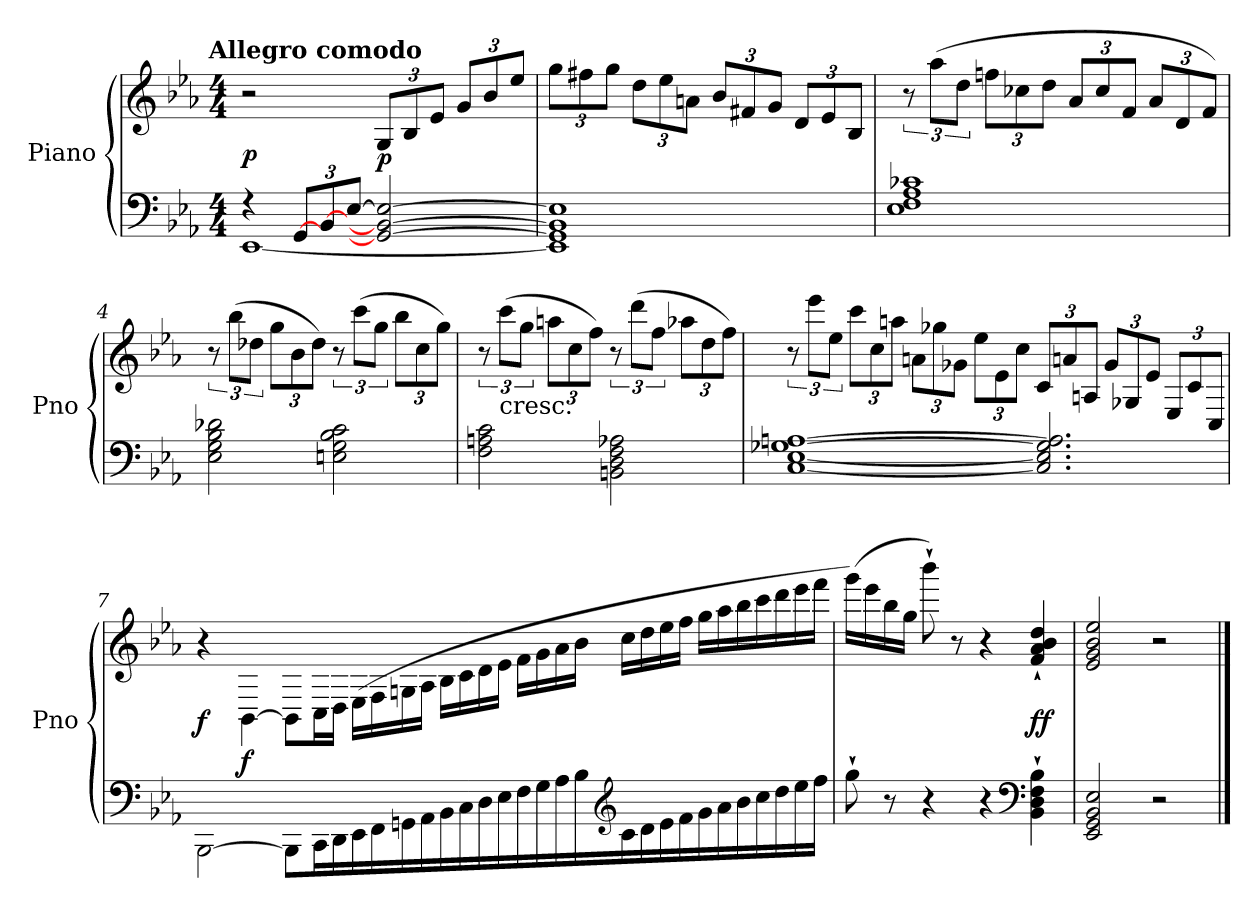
**kern	**kern	**dynam
*part1	*part1	*part1
*staff2	*staff1	*staff1/2
*I"Piano	*	*
*I'Pno	*	*
*clefF4	*clefG2	*
*k[b-e-a-]	*k[b-e-a-]	*
*E-:	*E-:	*
!!LO:TX:omd:t=Allegro comodo
*M4/4	*M4/4	*
*MM132	*MM132	*
=1	=1	=1
*^	*	*
4r	[1EE-	2r	p
[12GG/L	.	.	.
[12BB-/	.	.	.
[12E-/J	.	.	.
2GG_/ 2BB-_/ 2E-_/	.	12G/L	p
.	.	12B-/	.
.	.	12e-/J	.
.	.	12g/L	.
.	.	12b-/	.
.	.	12ee-/J	.
*v	*v	*	*
=2	=2	=2
1EE-] 1GG] 1BB-] 1E-]	12gg\L	.
.	12ff#X\	.
.	12gg\J	.
.	12dd\L	.
.	12ee-\	.
.	12an\J	.
.	12b-/L	.
.	12f#X/	.
.	12g/J	.
.	12d/L	.
.	12e-/	.
.	12B-/J	.
=3	=3	=3
1E- 1F 1A- 1c-X	12r	.
.	(12aa-\L	.
.	12dd\J	.
.	12ffn\L	.
.	12cc-X\	.
.	12dd\J	.
.	12a-/L	.
.	12cc-/	.
.	12f/J	.
.	12a-/L	.
.	12d/	.
.	12f/J)	.
=4	=4	=4
2E-\ 2G\ 2B-\ 2d-X\	12r	.
.	(12bb-\L	.
.	12dd-X\J	.
.	12gg\L	.
.	12b-\	.
.	12dd-\J)	.
2En\ 2G\ 2B-\ 2c\	12r	.
.	(12ccc\L	.
.	12gg\J	.
.	12bb-\L	.
.	12cc\	.
.	12gg\J)	.
=5	=5	=5
2F\ 2An\ 2c\	12r	.
!	!LO:TX:c:t=cresc.	!
.	(12ccc\L	.
.	12gg\J	.
.	12aan\L	.
.	12cc\	.
.	12ff\J)	.
2BBn\ 2D\ 2F\ 2A-X\	12r	.
.	(12ddd\L	.
.	12ff\J	.
.	12aa-X\L	.
.	12dd\	.
.	12ff\J)	.
=6	=6	=6
[1C [1E- [1G-X [1An	12r	.
.	12eee-\L	.
.	12ee-\J	.
.	12ccc\L	.
.	12cc\	.
.	12aan\J	.
.	12an\L	.
.	12gg-X\	.
.	12g-X\J	.
.	12ee-\L	.
.	12e-\	.
.	12cc\J	.
2.C]/ 2.E-]/ 2.G-]/ 2.A]/	12c/L	.
.	12an/	.
.	12An/J	.
.	12g-/L	.
.	12G-X/	.
.	12e-/J	.
.	12E-/L	.
.	12c/	.
.	12C/J	.
=7	=7	=7
[2BBB-\	4r	f
.	[4BB-\	f
8BBB-\L]	8BB-\L]	.
16CC\L	16C\L	.
16DD\	16D\JJ	.
16EE-\	(16E-\LL	.
16FF\	16F\	.
16GGn\	16Gn\	.
16AA-\	16A-\JJ	.
16BB-\	16B-\LL	.
16C\	16c\	.
16D\	16d\	.
16E-\	16e-\JJ	.
16F\	16f\LL	.
16G\	16g\	.
16A-\	16a-\	.
16B-\	16b-\JJ	.
*clefG2	*	*
16c\	16cc\LL	.
16d\	16dd\	.
16e-\	16ee-\	.
16f\	16ff\JJ	.
16g\	16gg\LL	.
16a-\	16aa-\	.
16b-\	16bb-\	.
16cc\	16ccc\	.
16dd\	16ddd\	.
16ee-\	16eee-\	.
16ff\JJ	16fff\JJ	.
=8	=8	=8
8gg`\	(16ggg\LL)	.
.	16eee-\	.
8r	16bb-\	.
.	16gg\JJ	.
4r	8bbb-`\)	.
.	8r	.
4r	4r	.
*clefF4	*	*
4BB-`\ 4D`\ 4F`\ 4B-`\	4f`/ 4a-`/ 4b-`/ 4dd`/	ff
=9	=9	=9
2EE-/ 2GG/ 2BB-/ 2E-/	2e-/ 2g/ 2b-/ 2ee-/	.
2r	2r	.
==	==	==
*-	*-	*-
